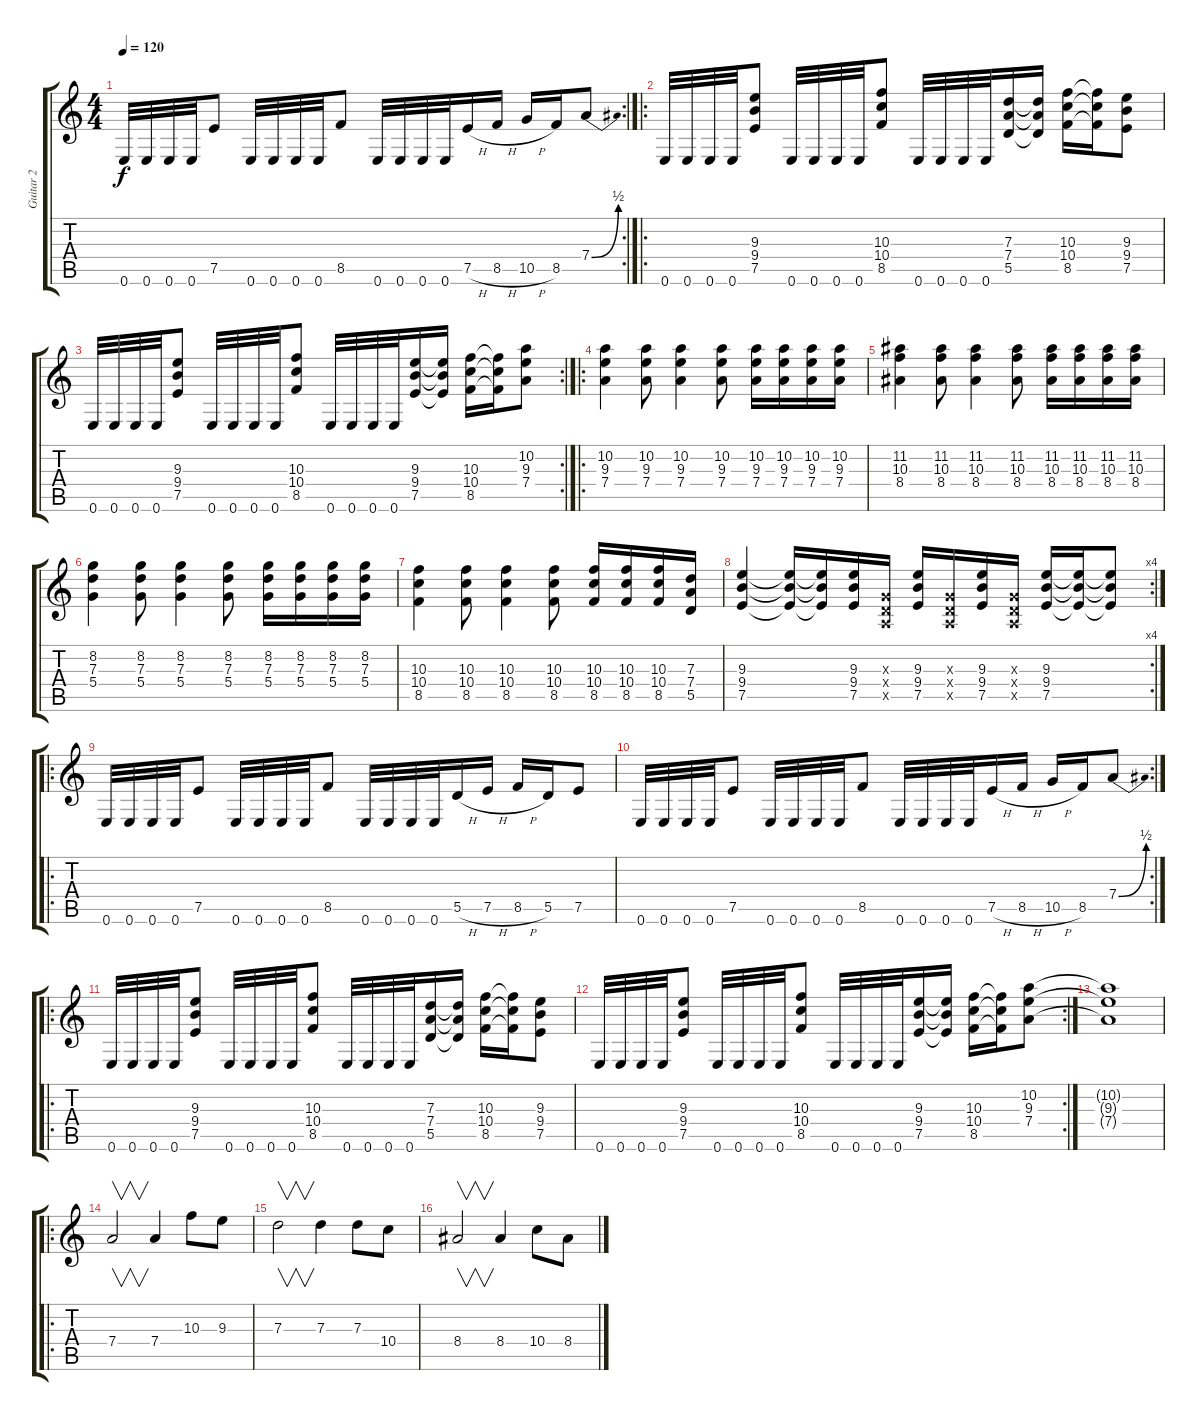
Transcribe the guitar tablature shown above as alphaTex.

\track ("Guitar 2" "Guitar 2") {instrument electricguitarclean}
\staff {score tabs}
\tuning (E4 B3 G3 D3 A2 E2) {hide}
\rc 2
\ts (4 4)
\tempo 120
\clef g2
\ks c
0.6.32{dy f} 0.6.32 0.6.32 0.6.32 7.5.8 0.6.32 0.6.32 0.6.32 0.6.32 8.5.8 0.6.32 0.6.32 0.6.32 0.6.32 7.5{h}.16 8.5{h}.16 10.5{h}.16 8.5.16 7.4{be (bend 0 0 60 2)}.8 |
\ro
0.6.32{instrument distortionguitar} 0.6.32 0.6.32 0.6.32 (9.3 9.4 7.5).8 0.6.32 0.6.32 0.6.32 0.6.32 (10.3 10.4 8.5).8 0.6.32 0.6.32 0.6.32 0.6.32 (7.3 7.4 5.5).16 (7.3{t} 7.4{t} 5.5{t}).16 (10.3 10.4 8.5).16 (10.3{t} 10.4{t} 8.5{t}).16 (9.3 9.4 7.5).8 |
\rc 2
0.6.32 0.6.32 0.6.32 0.6.32 (9.3 9.4 7.5).8 0.6.32 0.6.32 0.6.32 0.6.32 (10.3 10.4 8.5).8 0.6.32 0.6.32 0.6.32 0.6.32 (9.3 9.4 7.5).16 (9.3{t} 9.4{t} 7.5{t}).16 (10.3 10.4 8.5).16 (10.3{t} 10.4{t} 8.5{t}).16 (10.2 9.3 7.4).8 |
\ro
(10.2 9.3 7.4).4{instrument distortionguitar} (10.2 9.3 7.4).8 (10.2 9.3 7.4).4 (10.2 9.3 7.4).8 (10.2 9.3 7.4).16 (10.2 9.3 7.4).16 (10.2 9.3 7.4).16 (10.2 9.3 7.4).16 |
(11.2 10.3 8.4).4 (11.2 10.3 8.4).8 (11.2 10.3 8.4).4 (11.2 10.3 8.4).8 (11.2 10.3 8.4).16 (11.2 10.3 8.4).16 (11.2 10.3 8.4).16 (11.2 10.3 8.4).16 |
(8.2 7.3 5.4).4 (8.2 7.3 5.4).8 (8.2 7.3 5.4).4 (8.2 7.3 5.4).8 (8.2 7.3 5.4).16 (8.2 7.3 5.4).16 (8.2 7.3 5.4).16 (8.2 7.3 5.4).16 |
(10.3 10.4 8.5).4 (10.3 10.4 8.5).8 (10.3 10.4 8.5).4 (10.3 10.4 8.5).8 (10.3 10.4 8.5).16 (10.3 10.4 8.5).16 (10.3 10.4 8.5).16 (7.3 7.4 5.5).16 |
\rc 4
(9.3 9.4 7.5).4 (9.3{t} 9.4{t} 7.5{t}).16 (9.3{t} 9.4{t} 7.5{t}).16 (9.3 9.4 7.5).16 (0.3{x} 0.4{x} 0.5{x}).16 (9.3 9.4 7.5).16 (0.3{x} 0.4{x} 0.5{x}).16 (9.3 9.4 7.5).16 (0.3{x} 0.4{x} 0.5{x}).16 (9.3 9.4 7.5).16 (9.3{t} 9.4{t} 7.5{t}).16 (9.3{t} 9.4{t} 7.5{t}).8 |
\ro
0.6.32{instrument distortionguitar} 0.6.32 0.6.32 0.6.32 7.5.8 0.6.32 0.6.32 0.6.32 0.6.32 8.5.8 0.6.32 0.6.32 0.6.32 0.6.32 5.5{h}.16 7.5{h}.16 8.5{h}.16 5.5.16 7.5.8 |
\rc 2
0.6.32 0.6.32 0.6.32 0.6.32 7.5.8 0.6.32 0.6.32 0.6.32 0.6.32 8.5.8 0.6.32 0.6.32 0.6.32 0.6.32 7.5{h}.16 8.5{h}.16 10.5{h}.16 8.5.16 7.4{be (bend 0 0 60 2)}.8 |
\ro
0.6.32{instrument distortionguitar} 0.6.32 0.6.32 0.6.32 (9.3 9.4 7.5).8 0.6.32 0.6.32 0.6.32 0.6.32 (10.3 10.4 8.5).8 0.6.32 0.6.32 0.6.32 0.6.32 (7.3 7.4 5.5).16 (7.3{t} 7.4{t} 5.5{t}).16 (10.3 10.4 8.5).16 (10.3{t} 10.4{t} 8.5{t}).16 (9.3 9.4 7.5).8 |
\rc 2
0.6.32 0.6.32 0.6.32 0.6.32 (9.3 9.4 7.5).8 0.6.32 0.6.32 0.6.32 0.6.32 (10.3 10.4 8.5).8 0.6.32 0.6.32 0.6.32 0.6.32 (9.3 9.4 7.5).16 (9.3{t} 9.4{t} 7.5{t}).16 (10.3 10.4 8.5).16 (10.3{t} 10.4{t} 8.5{t}).16 (10.2 9.3 7.4).8 |
(10.2{t} 9.3{t} 7.4{t}).1 |
\ro
7.4.2{v instrument distortionguitar} 7.4.4 10.3.8 9.3.8 |
7.3.2{v} 7.3.4 7.3.8 10.4.8 |
8.4.2{v} 8.4.4 10.4.8 8.4.8
